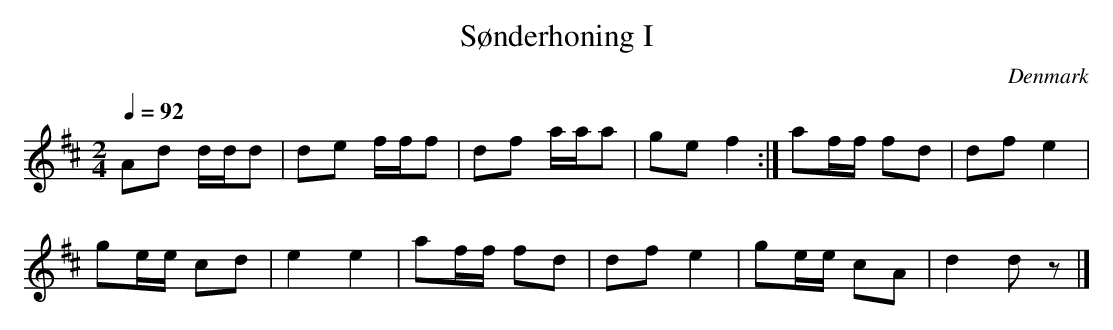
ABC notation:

X:1
T:Sønderhoning I
L:1/8
M:2/4
O:Denmark
Q:1/4=92
K:D
Ad d/d/d| de f/f/f| df a/a/a| ge f2:|\
af/f/ fd| df e2|
ge/e/ cd| e2 e2| \
af/f/ fd| df e2| ge/e/ cA| d2 dz|]
